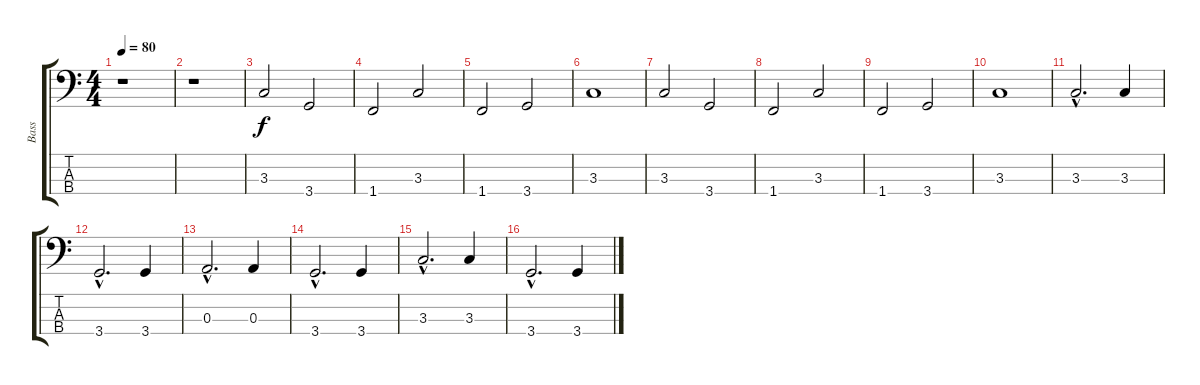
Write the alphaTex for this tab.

\track ("Bass" "Bass") {instrument electricbassfinger}
\staff {score tabs}
\tuning (G2 D2 A1 E1) {hide}
\ts (4 4)
\tempo 80
\clef f4
\ks c
r.1{dy f instrument electricbassfinger} |
r.1 |
3.3.2 3.4.2 |
1.4.2 3.3.2 |
1.4.2 3.4.2 |
3.3.1 |
3.3.2 3.4.2 |
1.4.2 3.3.2 |
1.4.2 3.4.2 |
3.3.1 |
3.3{hac}.2{d} 3.3.4 |
3.4{hac}.2{d} 3.4.4 |
0.3{hac}.2{d} 0.3.4 |
3.4{hac}.2{d} 3.4.4 |
3.3{hac}.2{d} 3.3.4 |
3.4{hac}.2{d} 3.4.4
